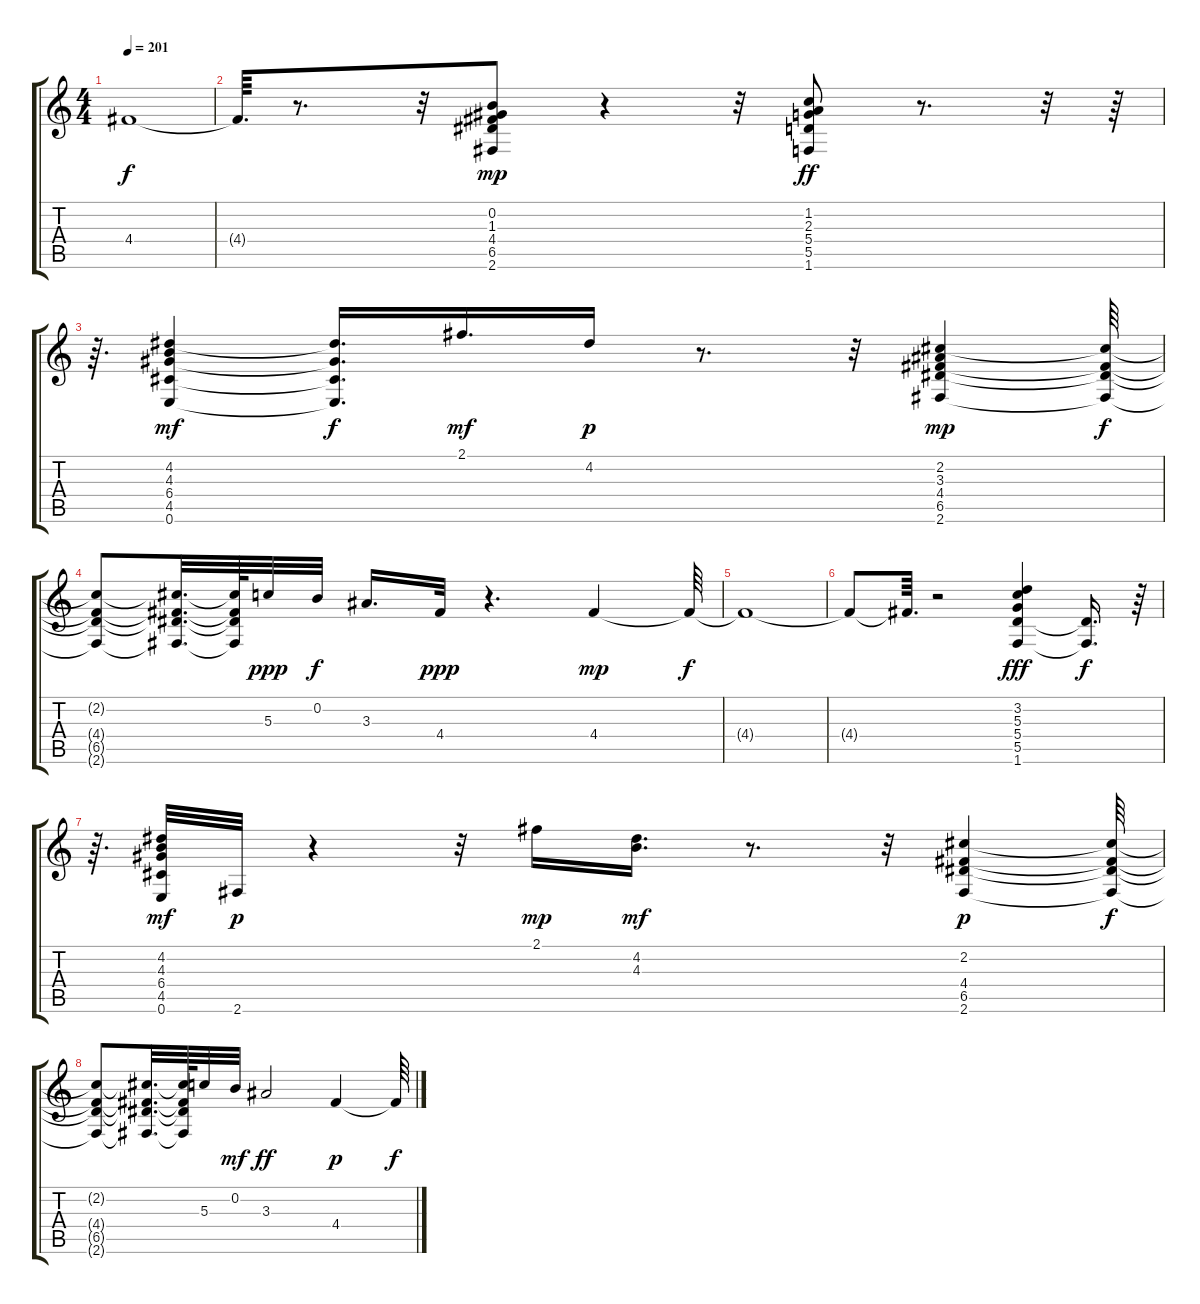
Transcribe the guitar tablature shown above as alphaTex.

\track "" {instrument electricguitarjazz}
\staff {score tabs}
\tuning (E4 B3 G3 D3 A2 E2) {hide}
\ts (4 4)
\tempo 201
\clef g2
\ks c
4.4{t}.1{dy f} |
4.4{t}.64{d} r.8{d} r.32 (0.2 1.3 4.4 6.5 2.6).8{dy mp} r.4 r.32 (1.2 2.3 5.4 5.5 1.6).8{dy ff} r.8{d} r.32 r.64 |
r.64{d} (4.2 4.3 6.4 4.5 0.6).4{dy mf} (4.2{t} 6.4{t} 4.5{t} 0.6{t}).16{d dy f} 2.1.16{d dy mf} 4.2.16{dy p} r.8{d} r.32 (2.2 3.3 4.4 6.5 2.6).4{dy mp} (2.2{t} 4.4{t} 6.5{t} 2.6{t}).64{dy f} |
(2.2{t} 4.4{t} 6.5{t} 2.6{t}).8 (2.2{t} 4.4{t} 6.5{t} 2.6{t}).32{d} (2.2{t} 4.4{t} 6.5{t} 2.6{t}).64 5.3.32{dy ppp} 0.2.32{dy f} 3.3.16{d} 4.4.32{dy ppp} r.4{d} 4.4.4{dy mp} 4.4{t}.64{dy f} |
4.4{t}.1 |
4.4{t}.8 4.4{t}.64{d} r.2 (3.2 5.3 5.4 5.5 1.6).4{dy fff} (5.5{t} 1.6{t}).16{d dy f} r.64 |
r.64{d} (4.2 4.3 6.4 4.5 0.6).32{dy mf} 2.6.32{dy p} r.4 r.32 2.1.16{dy mp} (4.2 4.3).16{d dy mf} r.8{d} r.32 (2.2 4.4 6.5 2.6).4{dy p} (2.2{t} 4.4{t} 6.5{t} 2.6{t}).64{dy f} |
(2.2{t} 4.4{t} 6.5{t} 2.6{t}).8 (2.2{t} 4.4{t} 6.5{t} 2.6{t}).32{d} (2.2{t} 4.4{t} 6.5{t} 2.6{t}).64 5.3.32 0.2.32{dy mf} 3.3.2{dy ff} 4.4.4{dy p} 4.4{t}.64{dy f}
